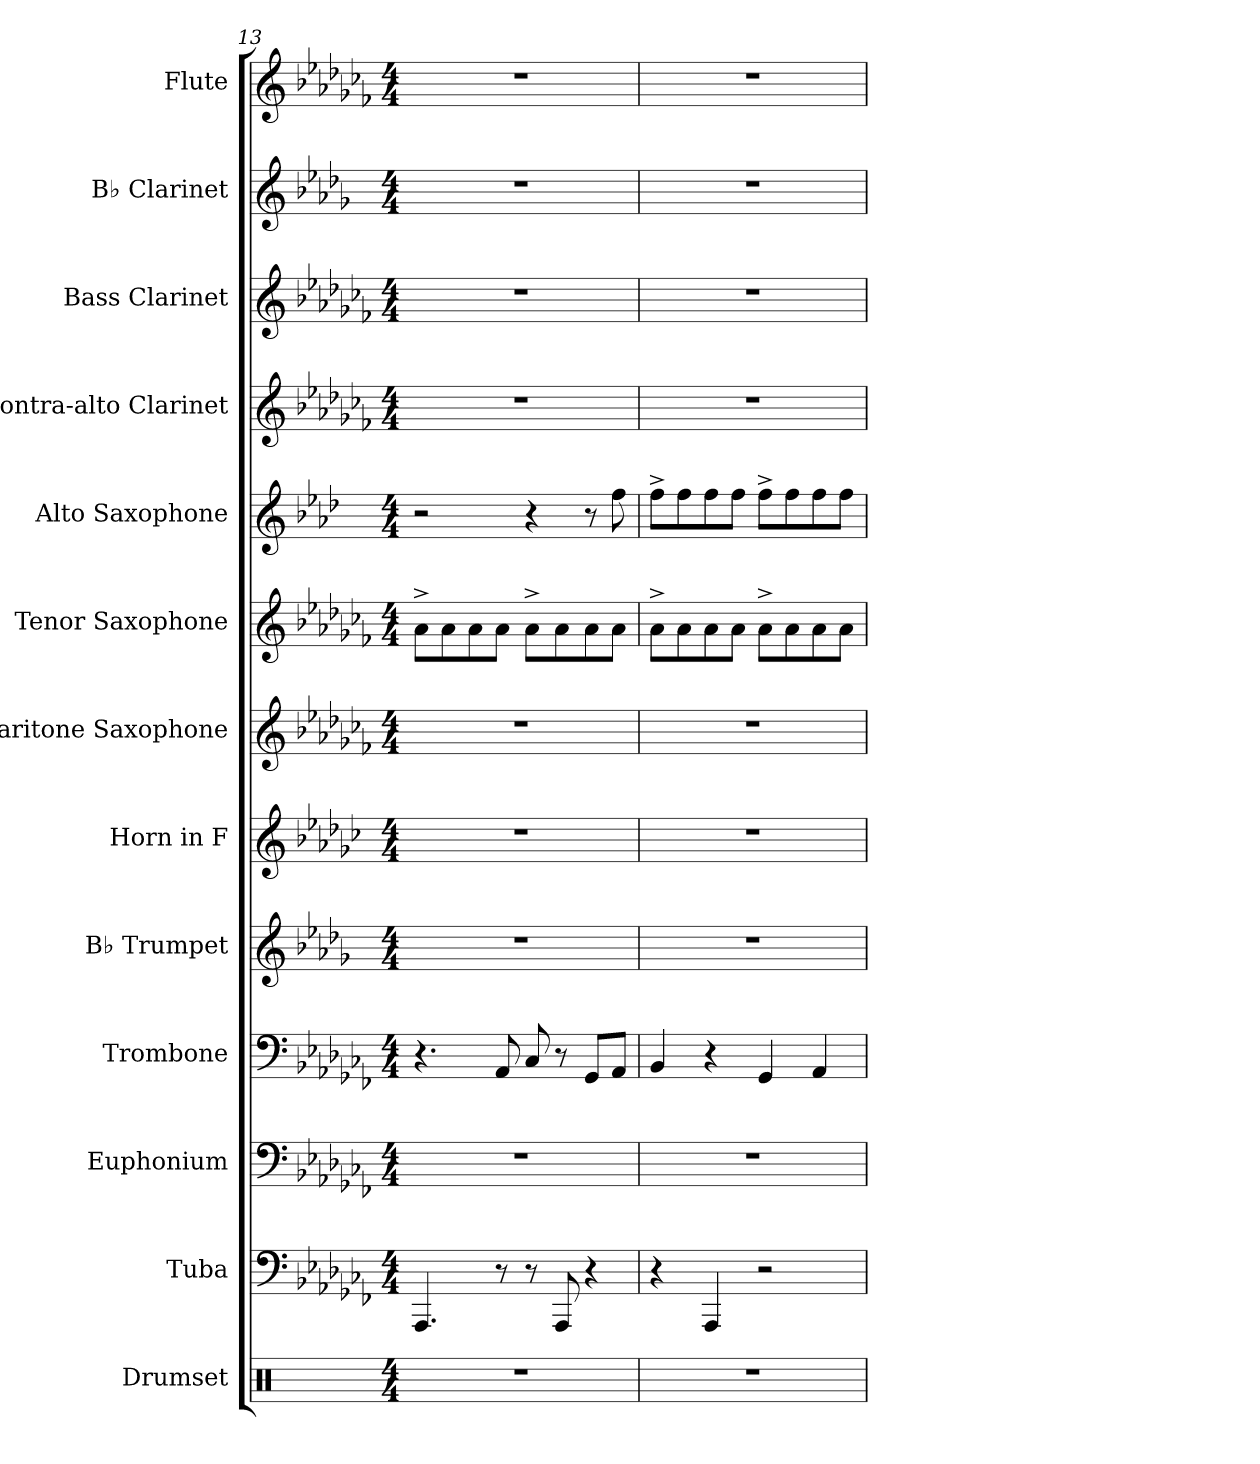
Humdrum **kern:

**kern	**kern	**kern	**kern	**kern	**kern	**kern	**kern	**kern	**kern	**kern	**kern	**kern
*part13	*part12	*part11	*part10	*part9	*part8	*part7	*part6	*part5	*part4	*part3	*part2	*part1
*staff13	*staff12	*staff11	*staff10	*staff9	*staff8	*staff7	*staff6	*staff5	*staff4	*staff3	*staff2	*staff1
*I"Drumset	*I"Tuba	*I"Euphonium	*I"Trombone	*I"B♭ Trumpet	*I"Horn in F	*I"Baritone Saxophone	*I"Tenor Saxophone	*I"Alto Saxophone	*I"Contra-alto Clarinet	*I"Bass Clarinet	*I"B♭ Clarinet	*I"Flute
*I'Drs.	*I'Tba.	*I'Euph.	*I'Tbn.	*I'B♭ Tpt.	*	*I'Bar. Sax.	*I'T. Sax.	*I'A. Sax.	*I'C-a. Cl.	*I'B. Cl.	*I'B♭ Cl.	*I'Fl.
*clefX	*clefF4	*clefF4	*clefF4	*clefG2	*clefG2	*clefG2	*clefG2	*clefG2	*clefG2	*clefG2	*clefG2	*clefG2
*	*	*	*	*ITrd1c2	*ITrd4c7	*ITrd12c21	*ITrd8c14	*ITrd5c9	*ITrd12c21	*ITrd8c14	*ITrd1c2	*
*k[]	*k[b-e-a-d-g-c-f-]	*k[b-e-a-d-g-c-f-]	*k[b-e-a-d-g-c-f-]	*k[b-e-a-d-g-c-f-]	*k[b-e-a-d-g-c-f-]	*k[b-e-a-d-g-c-f-]	*k[b-e-a-d-g-c-f-]	*k[b-e-a-d-g-c-f-]	*k[b-e-a-d-g-c-f-]	*k[b-e-a-d-g-c-f-]	*k[b-e-a-d-g-c-f-]	*k[b-e-a-d-g-c-f-]
*M4/4	*M4/4	*M4/4	*M4/4	*M4/4	*M4/4	*M4/4	*M4/4	*M4/4	*M4/4	*M4/4	*M4/4	*M4/4
=13	=13	=13	=13	=13	=13	=13	=13	=13	=13	=13	=13	=13
1r	4.AAA-/	1r	4.r	1r	1r	1r	8A-^\L	2r	1r	1r	1r	1r
.	.	.	.	.	.	.	8A-\	.	.	.	.	.
.	.	.	.	.	.	.	8A-\	.	.	.	.	.
.	8r	.	8AA-/	.	.	.	8A-\J	.	.	.	.	.
.	8r	.	8C-/	.	.	.	8A-^\L	4r	.	.	.	.
.	8AAA-/	.	8r	.	.	.	8A-\	.	.	.	.	.
.	4r	.	8GG-/L	.	.	.	8A-\	8r	.	.	.	.
.	.	.	8AA-/J	.	.	.	8A-\J	8a-\	.	.	.	.
!!LO:PB:g=z
=14	=14	=14	=14	=14	=14	=14	=14	=14	=14	=14	=14	=14
1r	4r	1r	4BB-/	1r	1r	1r	8A-^\L	8a-^\L	1r	1r	1r	1r
.	.	.	.	.	.	.	8A-\	8a-\	.	.	.	.
.	4AAA-/	.	4r	.	.	.	8A-\	8a-\	.	.	.	.
.	.	.	.	.	.	.	8A-\J	8a-\J	.	.	.	.
.	2r	.	4GG-/	.	.	.	8A-^\L	8a-^\L	.	.	.	.
.	.	.	.	.	.	.	8A-\	8a-\	.	.	.	.
.	.	.	4AA-/	.	.	.	8A-\	8a-\	.	.	.	.
.	.	.	.	.	.	.	8A-\J	8a-\J	.	.	.	.
=	=	=	=	=	=	=	=	=	=	=	=	=
*-	*-	*-	*-	*-	*-	*-	*-	*-	*-	*-	*-	*-
